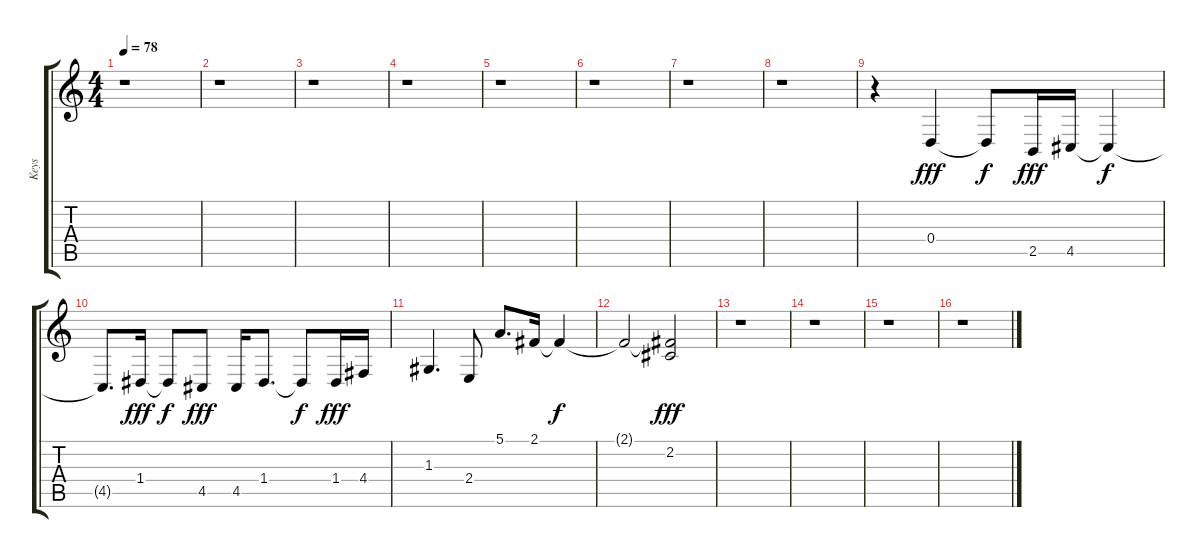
\track ("Keys" "Keys") {instrument stringensemble1}
\staff {score tabs}
\tuning (E4 B3 G3 D3 A2 E2) {hide}
\ts (4 4)
\tempo 78
\clef g2
\ks c
r.1{dy f} |
r.1 |
r.1 |
r.1 |
r.1 |
r.1 |
r.1 |
r.1 |
r.4 0.4.4{dy fff} 0.4{t}.8{dy f} 2.5.16{dy fff} 4.5.16 4.5{t}.4{dy f} |
4.5{t}.8{d} 1.4.16{dy fff} 1.4{t}.8{dy f} 4.5.8{dy fff} 4.5.16 1.4.8{d} 1.4{t}.8{dy f} 1.4.16{dy fff} 4.4.16 |
1.3.4{d} 2.4.8 5.1.8{d} 2.1.16 2.1{t}.4{dy f} |
2.1{t}.2 (2.1{t} 2.2).2{dy fff} |
r.1 |
r.1 |
r.1 |
r.1
